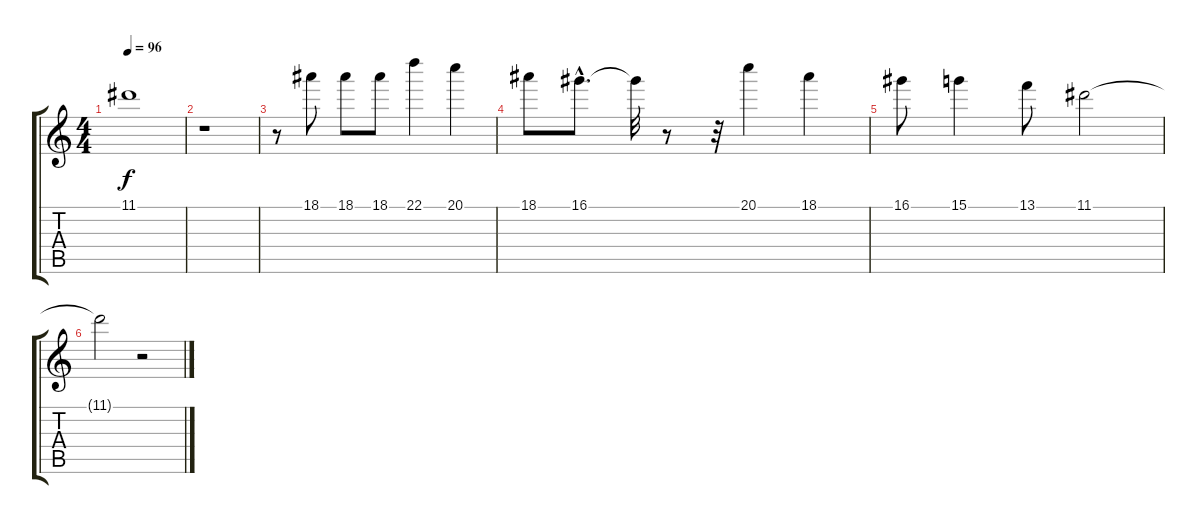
\track "" {instrument overdrivenguitar}
\staff {score tabs}
\tuning (E4 B3 G3 D3 A2 E2) {hide}
\ts (4 4)
\tempo 96
\clef g2
\ks c
11.1.1{dy f} |
r.1 |
r.8 18.1.8 18.1.8 18.1.8 22.1.4 20.1.4 |
18.1.8 16.1{hac}.8{d} 16.1{t}.32 r.8 r.32 20.1.4 18.1.4 |
16.1.8 15.1.4 13.1.8 11.1.2 |
11.1{t}.2 r.2
